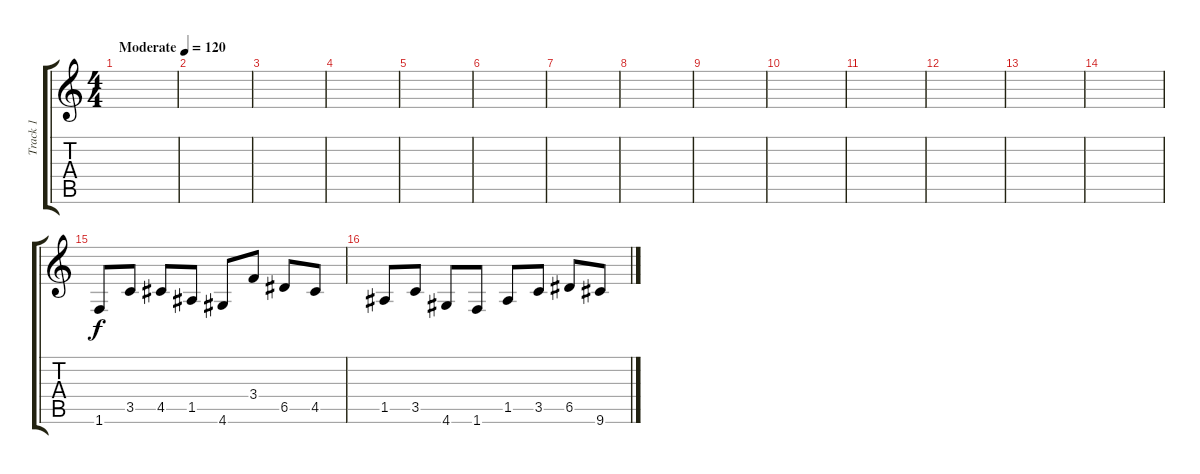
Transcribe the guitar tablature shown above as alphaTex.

\track ("Track 1" "Track 1") {instrument electricguitarjazz}
\staff {score tabs}
\tuning (E4 B3 G3 D3 A2 E2) {hide}
\ts (4 4)
\tempo (120 "Moderate")
\clef g2
\ks c
|
|
|
|
|
|
|
|
|
|
|
|
|
|
1.6.8 3.5.8 4.5.8 1.5.8 4.6.8 3.4.8 6.5.8 4.5.8 |
1.5.8 3.5.8 4.6.8 1.6.8 1.5.8 3.5.8 6.5.8 9.6.8
